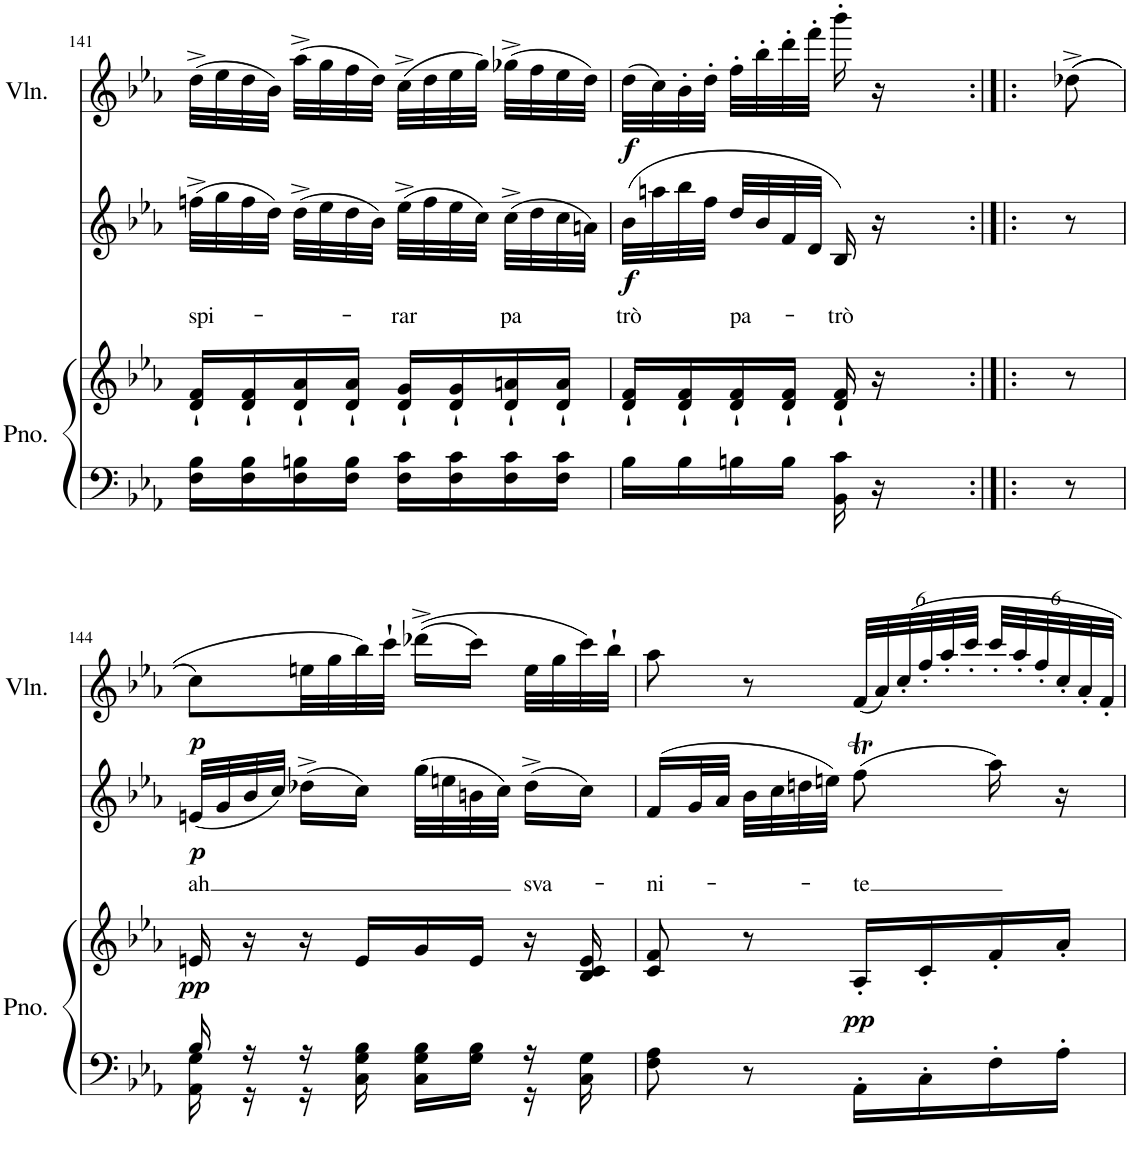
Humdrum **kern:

**kern	**kern	**dynam	**kern	**text	**dynam	**kern	**dynam
*part3	*part3	*part3	*part2	*part2	*part2	*part1	*part1
*staff4	*staff3	*staff3/4	*staff2	*staff2	*staff2	*staff1	*staff1
*I"Piano	*	*	*I"Voice	*	*	*I"Violin	*
*I'Pno.	*	*	*	*	*	*I'Vln.	*
!!LO:PB:g=z
*clefF4	*clefG2	*	*clefG2	*	*	*clefG2	*
*k[b-e-a-]	*k[b-e-a-]	*	*k[b-e-a-]	*	*	*k[b-e-a-]	*
*M2/4	*M2/4	*	*M2/4	*	*	*M2/4	*
=141	=141	=141	=141	=141	=141	=141	=141
!	!	!	!	!LO:LY:b	!	!	!
16F\ 16B-\LL	16d/` 16f/`LL	.	(32ffn^\LLL	spi-	.	(32dd^\LLL	.
.	.	.	32gg\	.	.	32ee-\	.
16F\ 16B-\	16d/` 16f/`	.	32ff\	.	.	32dd\	.
.	.	.	32dd\JJJ)	.	.	32b-\JJJ)	.
16F\ 16Bn\	16d/` 16a-/`	.	(32dd^\LLL	.	.	(32aa-^\LLL	.
.	.	.	32ee-\	.	.	32gg\	.
16F\ 16B\JJ	16d/` 16a-/`JJ	.	32dd\	.	.	32ff\	.
.	.	.	32b-\JJJ)	.	.	32dd\JJJ)	.
!	!	!	!	!LO:LY:b	!	!	!
16F\ 16c\LL	16d/` 16g/`LL	.	(32ee-^\LLL	-rar	.	(32cc^\LLL	.
.	.	.	32ff\	.	.	32dd\	.
16F\ 16c\	16d/` 16g/`	.	32ee-\	.	.	32ee-\	.
.	.	.	32cc\JJJ)	.	.	32gg\JJJ)	.
!	!	!	!	!LO:LY:b	!	!	!
16F\ 16c\	16d/` 16an/`	.	(32cc^\LLL	pa	.	(32gg-X^\LLL	.
.	.	.	32dd\	.	.	32ff\	.
16F\ 16c\JJ	16d/` 16a/`JJ	.	32cc\	.	.	32ee-\	.
.	.	.	32an\JJJ)	.	.	32dd\JJJ)	.
=142	=142	=142	=142	=142	=142	=142	=142
!	!	!	!	!LO:LY:b	!LO:DY:b	!	!LO:DY:b
16B-\LL	16d/` 16f/`LL	.	(32b-\LLL	-trò	f	(32dd\LLL	f
.	.	.	32aan\	.	.	32cc\)	.
16B-\	16d/` 16f/`	.	32bb-\	.	.	32b-'\	.
.	.	.	32ff\JJJ	.	.	32dd'\JJJ	.
!	!	!	!	!LO:LY:b	!	!	!
16Bn\	16d/` 16f/`	.	32dd/LLL	pa-	.	32ff'\LLL	.
.	.	.	32b-/	.	.	32bb-'\	.
16B\JJ	16d/` 16f/`JJ	.	32f/	.	.	32ddd'\	.
.	.	.	32d/JJJ	.	.	32fff'\JJJ	.
!	!	!	!	!LO:LY:b	!	!	!
16BB-\ 16c\	16d/` 16f/`	.	16B-/)	-trò	.	16bbb-'\	.
16r	16r	.	16r	.	.	16r	.
8ryy	8ryy	.	8ryy	.	.	8ryy	.
=143:|!|:	=143:|!|:	=143:|!|:	=143:|!|:	=143:|!|:	=143:|!|:	=143:|!|:	=143:|!|:
8ryy	8ryy	.	8ryy	.	.	8ryy	.
8r	8r	.	8r	.	.	((8dd-X^\	.
!!LO:LB:g=z
=144	=144	=144	=144	=144	=144	=144	=144
*^	*	*	*	*	*	*	*
!	!	!	!LO:DY:b	!	!LO:LY:b	!LO:DY:b	!	!LO:DY:b
16B-/	16AA-\ 16G\	16en/	pp	(32en/LLL	ah	p	8cc\L)	p
.	.	.	.	32g/	.	.	.	.
16r	16r	16r	.	32b-/	.	.	.	.
.	.	.	.	32cc/JJJ)	.	.	.	.
16r	16r	16r	.	(16dd-X^\LL	.	.	32een\LL	.
.	.	.	.	.	.	.	32gg\	.
16ryy	16C\ 16G\ 16B-\	16e/LL	.	16cc\JJ)	.	.	32bb-\)	.
.	.	.	.	.	.	.	32ccc`\JJJ	.
16ryy	16C\ 16G\ 16B-\LL	16g/	.	(32gg\LLL	.	.	((16ddd-X^\LL	.
.	.	.	.	32een\	.	.	.	.
16ryy	16G\ 16B-\JJ	16e/JJ	.	32bn\	.	.	16ccc\JJ)	.
.	.	.	.	32cc\JJJ)	.	.	.	.
!	!	!	!	!	!LO:LY:b	!	!	!
16r	16r	16r	.	(16dd-^\LL	sva-	.	32ee\LLL	.
.	.	.	.	.	.	.	32gg\	.
16ryy	16C\ 16G\	16B-/ 16c/ 16e/	.	16cc\JJ)	.	.	32ccc\)	.
.	.	.	.	.	.	.	32bb-`\JJJ	.
*v	*v	*	*	*	*	*	*	*
=145	=145	=145	=145	=145	=145	=145	=145
!	!	!	!	!LO:LY:b	!	!	!
8F\ 8A-\	8c/ 8f/	.	(16f/LL	-ni-	.	8aa-\	.
.	.	.	32g/L	.	.	.	.
.	.	.	32a-/JJJ	.	.	.	.
8r	8r	.	32b-\LLL	.	.	8r	.
.	.	.	32cc\	.	.	.	.
.	.	.	32ddn\	.	.	.	.
.	.	.	32een\JJJ)	.	.	.	.
!	!	!	!	!LO:LY:b	!	!	!
*	*	*	*	*	*	*Xbrackettup	*
!	!	!LO:DY:b	!	!	!	!	!
16AA-'\LL	16A-'/LL	pp	(8ffT\	-te	.	(48f/LLL	.
.	.	.	.	.	.	48a-/)	.
.	.	.	.	.	.	48cc'/	.
16C'\	16c'/	.	.	.	.	48ff'/	.
.	.	.	.	.	.	48aa-'/	.
.	.	.	.	.	.	48ccc'/JJJ	.
16F'\	16f'/	.	16aa-\)	.	.	48ccc'/LLL	.
.	.	.	.	.	.	48aa-'/	.
.	.	.	.	.	.	48ff'/	.
16A-'\JJ	16a-'/JJ	.	16r	.	.	48cc'/	.
.	.	.	.	.	.	48a-'/	.
.	.	.	.	.	.	48f'/JJJ	.
=	=	=	=	=	=	=	=
*-	*-	*-	*-	*-	*-	*-	*-
